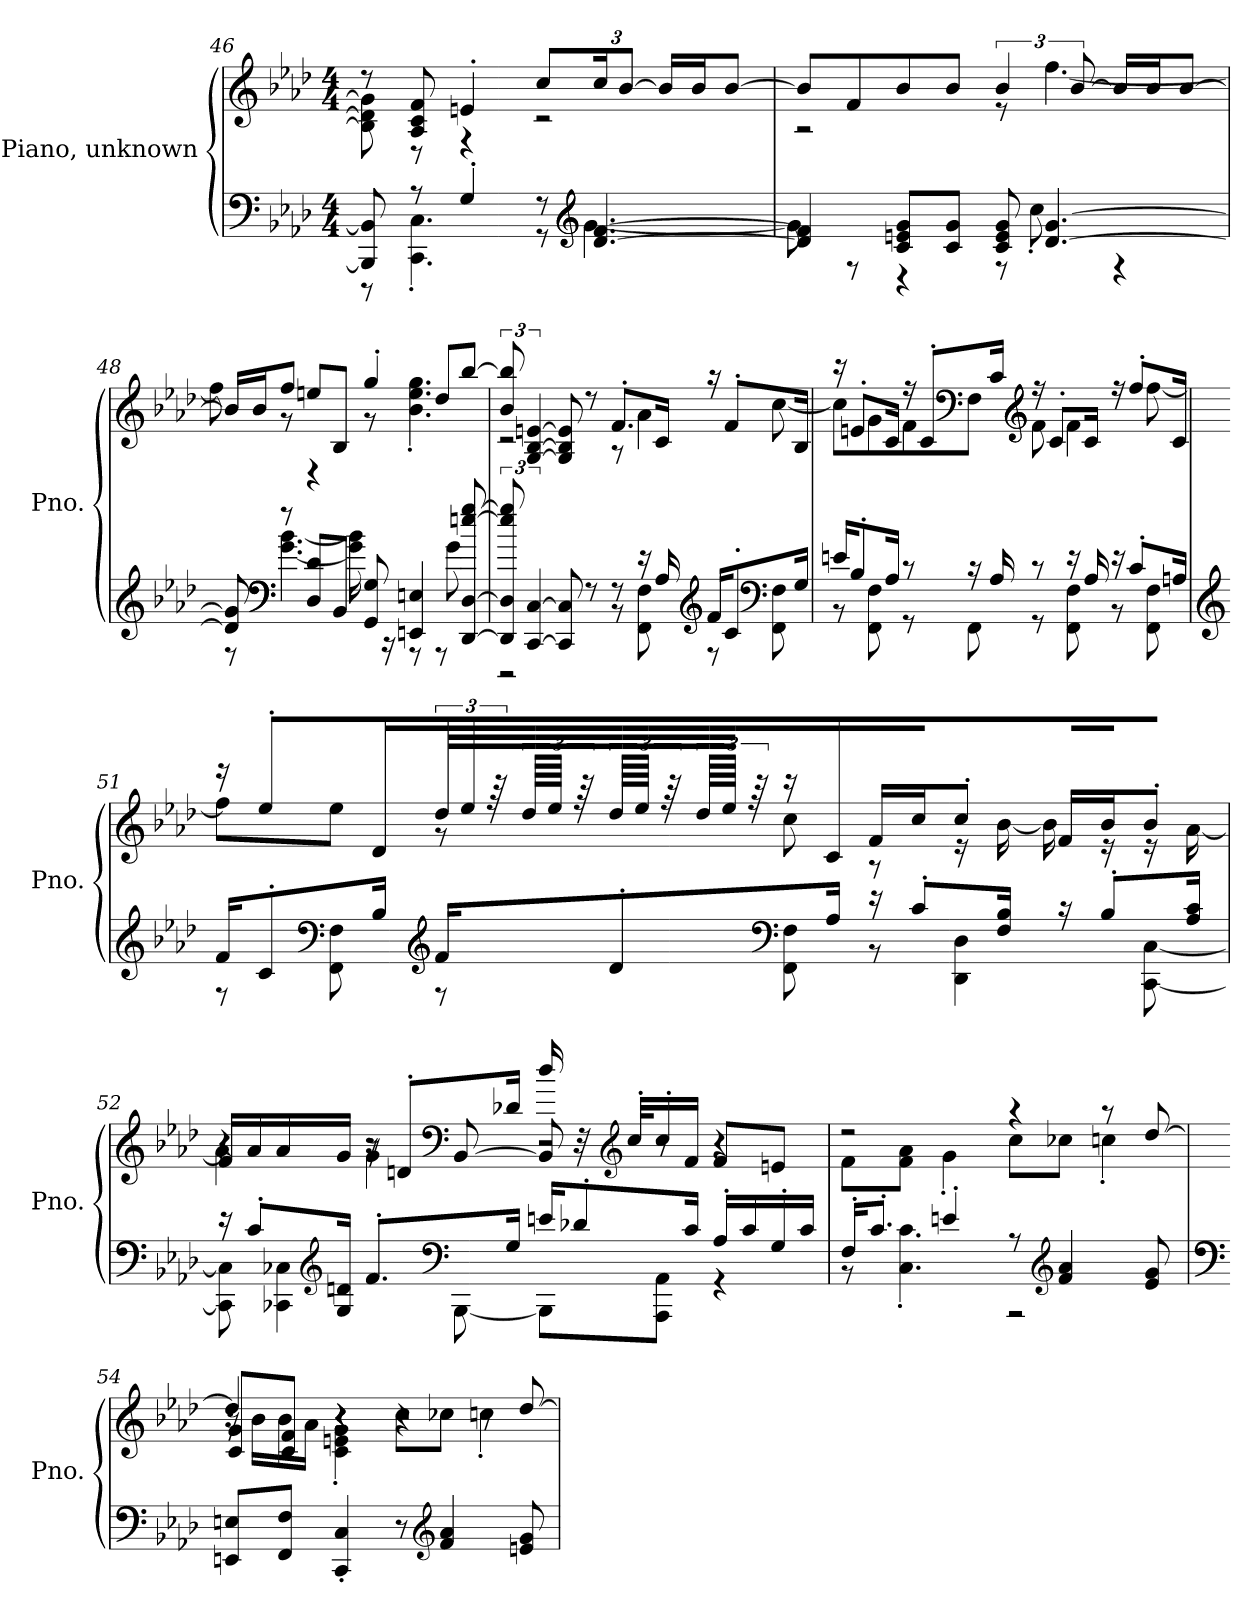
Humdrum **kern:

**kern	**kern
*part1	*part1
*staff2	*staff1
*I"Piano, unknown	*
*I'Pno.	*
*clefF4	*clefG2
*k[b-e-a-d-]	*k[b-e-a-d-]
*M4/4	*M4/4
=46	=46
*^	*^
8BBB-/] 8BB-/]	8r	8r	8B-\] 8d-\] 8g-\]
8r	4.CC\' 4.C\'	8A-/ 8c/ 8f/	8r
4G'/	.	4en'/	4r
8r	8r	8cc/L	2r
*clefG2	*	*	*
*	*	*Xbrackettup	*
[4.d-/ [4.f/	[4.g\	24cc/K	.
.	.	[12b-/J	.
.	.	16b-/LL]	.
.	.	16b-/J	.
.	.	[8b-/J	.
!!LO:LB:g=z	!!
=47	=47	=47	=47
4d-/] 4f/]	8g\]	8b-/L]	2r
.	8r	8f/	.
8c/ 8en/ 8g/L	4r	8b-/	.
8c/ 8g/J	.	8b-/J	.
*	*	*brackettup	*
8c/ 8e/ 8g/	8r	6b-/	8r
[4.d-/ [4.g/	8cc'\	.	[4.ff\
.	.	[12b-/	.
.	4r	16b-/LL]	.
.	.	16b-/J	.
.	.	[8b-/J	.
=48	=48	=48	=48
8d-/] 8g/]	8r	16b-/LL]	8ff\]
.	.	16b-/J	.
*clefF4	*	*	*
8r	[4.g\ [4.b-\	8ff/J	8r
8D-/ 8d-/L	.	8een/L	4r
8BB-/J	.	8B-/J	.
8GG/ 8G/	16g\] 16b-\]	4gg'/	8r
.	16r	.	.
4EEn/ 4En/	8r	.	4.b-\' 4.ee\' 4.gg\'
.	8r	8dd-/L	.
[8DD-/ [8D-/ [8een/ [8gg/	8g\	[8bb-/J	.
!!LO:PB:g=z	!!
=49	=49	=49	=49
12DD-/] 12D-/] 12ee/] 12gg/]	2r	12b-/ 12bb-/]	2r
[6CC/ [6C/	.	[6G/ [6B-/ [6en/	.
8CC/] 8C/]	.	8G/] 8B-/] 8e/]	.
8r	.	8r	.
8r	8r	8.f'/L	8r
16r	8FF\ 8F\	.	4a-\
16A-/	.	16c/Jk	.
*clefG2	*	*	*
16f/KL	8r	16r	.
8c'/	.	8f'/L	.
*clefF4	*	*	*
.	8FF\ 8F\	.	[8cc\
16G/Jk	.	16B-/Jk	.
=50	=50	=50	=50
16en/KL	8r	16r	8cc\L]
8B-'/	.	8en'/L	.
.	8FF\ 8F\	.	8g\
16A-/Jk	.	16c/Jk	.
8r	8r	16r	8f\
.	.	8c'/L	.
*	*	*clefF4	*
16r	8FF\	.	8F\J
16A-/	.	16c/Jk	.
*	*	*clefG2	*
8r	8r	16r	8f\
.	.	8c'/L	.
16r	8FF\ 8F\	.	4f\
16A-/	.	16c/Jk	.
16r	8r	16r	.
8c'/L	.	8ff'/L	.
.	8FF\ 8F\	.	[8ff\
16An/Jk	.	16c/Jk	.
!!LO:LB:g=z	!!
=51	=51	=51	=51
*clefG2	*	*	*
16f/KL	8r	16r	8ff\L]
8c'/	.	8ee-'/L	.
*clefF4	*	*	*
.	8FF\ 8F\	.	8ee-\J
16B-/Jk	.	16d-/L	.
*clefG2	*	*	*
16f/KL	8r	96dd-/LL	8r
.	.	96ee-/JJJJ	.
.	.	96r	.
.	.	96dd-/LLLL	.
.	.	96ee-/JJJJ	.
.	.	96r	.
8d-'/	.	96dd-/LLLL	.
.	.	96ee-/JJJJ	.
.	.	96r	.
.	.	96dd-/LLLL	.
.	.	96ee-/JJJJ	.
.	.	96r	.
*clefF4	*	*	*
.	8FF\ 8F\	16r	8cc\
16A-/Jk	.	16c/	.
16r	8r	16f/LL	8r
8c'/L	.	16cc/J	.
.	4DD-\ 4D-\	8cc'/J	16r
16F/ 16B-/Jk	.	.	[16b-\
16r	.	16f/LL	16b-\]
8B-'/L	.	16b-/J	16r
.	[8CC\ [8C\	8b-'/J	16r
16A-/ 16c/Jk	.	.	[16a-\
!!LO:LB:g=z
=52	=52	=52	=52
*	*	*	*^
16r	8CC\] 8C\]	16f/LL	4a-\]	4r
8c'/L	.	16a-/	.	.
.	4CC-X\ 4C-X\	16a-/	.	.
*clefG2	*	*	*	*
16G/ 16dn/Jk	.	16g/JJ	.	.
8.f'/L	.	16r	4g\	8r
.	.	8dn'/L	.	.
*clefF4	*	*clefF4	*	*
.	[8BBB-\	.	.	[8BB-/
16G/Jk	.	16d-X/Jk	.	.
16en/KL	8BBB-\L]	16dd-/	2r	8BB-/]
8d-X'/	.	32r	.	.
*	*	*clefG2	*	*
.	.	32cc'/KLL	.	.
.	8AAA-\ 8AA-\J	16cc'/	.	8r
16c/Jk	.	16f/JJ	.	.
16A-'/LL	4r	8f/L	.	4r
16c/	.	.	.	.
16G'/	.	8en/J	.	.
16c/JJ	.	.	.	.
*	*	*	*v	*v
=53	=53	=53	=53
16F'/KL	8r	2r	8f\L
8.c'/J	.	.	.
.	4.C\' 4.c\'	.	8f\ 8a-\J
4en'/	.	.	4g'\
8r	2r	4r	8cc\L
*clefG2	*	*	*
4f/ 4a-/	.	.	8cc-X\J
.	.	8r	4ccn'\
8e/ 8g/	.	[8dd-/	.
*v	*v	*	*
*	*v	*v
!!LO:LB:g=z
=54	=54
*clefF4	*
*	*^
*	*	*^
8EEn/ 8En/L	4dd-/]	16r	8c/ 8g/L
.	.	16b-\LL	.
8FF/ 8F/J	.	16b-\	8c/ 8f/J
.	.	16a-\JJ	.
4CC/' 4C/'	4r	4c\' 4en\' 4g\'	4r
8r	4r	8cc\L	2r
*clefG2	*	*	*
4f/ 4a-/	.	8cc-X\J	.
.	8r	4ccn'\	.
8en/ 8g/	[8dd-/	.	.
*	*v	*v	*v
=	=
*-	*-
